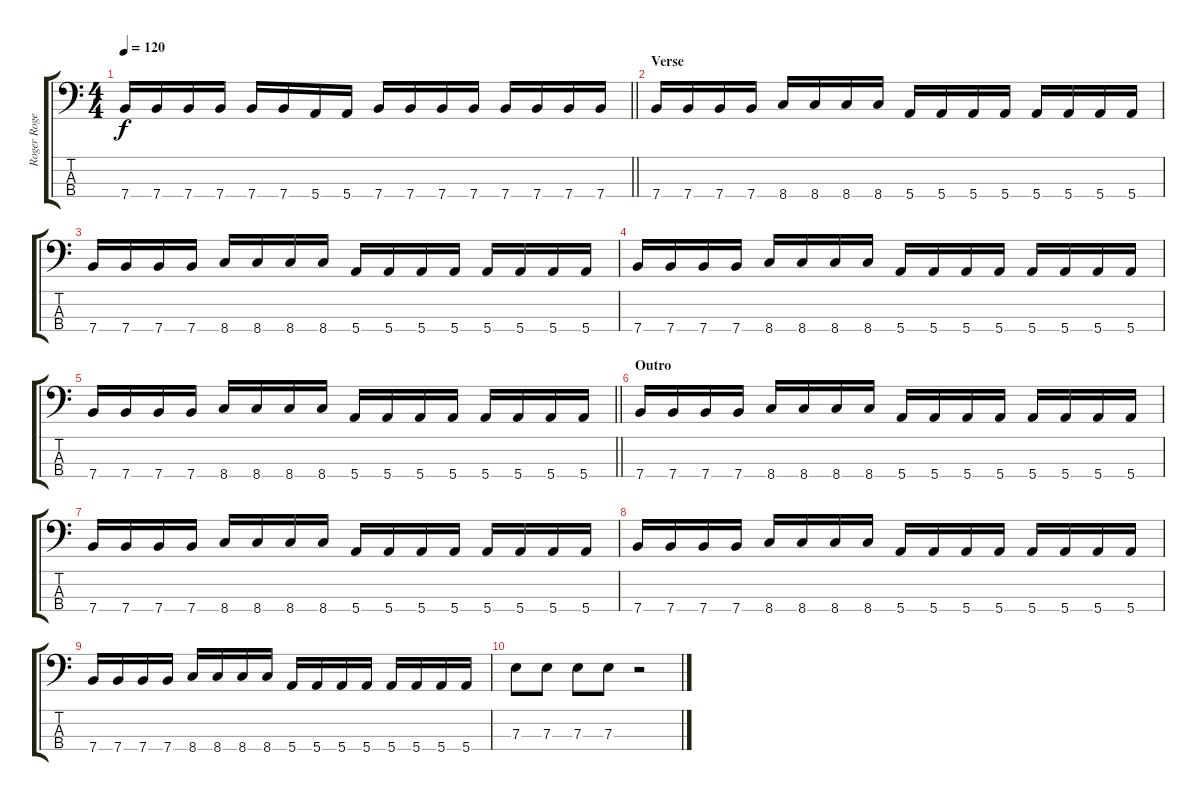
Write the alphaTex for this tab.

\track ("Roger Rogerson" "Roger Roge") {instrument electricbasspick}
\staff {score tabs}
\tuning (G2 D2 A1 E1) {hide}
\ts (4 4)
\tempo 120
\clef f4
\barLineRight lightlight
\ks c
7.4.16{dy f} 7.4.16 7.4.16 7.4.16 7.4.16 7.4.16 5.4.16 5.4.16 7.4.16 7.4.16 7.4.16 7.4.16 7.4.16 7.4.16 7.4.16 7.4.16 |
\section ("" "Verse")
7.4.16 7.4.16 7.4.16 7.4.16 8.4.16 8.4.16 8.4.16 8.4.16 5.4.16 5.4.16 5.4.16 5.4.16 5.4.16 5.4.16 5.4.16 5.4.16 |
7.4.16 7.4.16 7.4.16 7.4.16 8.4.16 8.4.16 8.4.16 8.4.16 5.4.16 5.4.16 5.4.16 5.4.16 5.4.16 5.4.16 5.4.16 5.4.16 |
7.4.16 7.4.16 7.4.16 7.4.16 8.4.16 8.4.16 8.4.16 8.4.16 5.4.16 5.4.16 5.4.16 5.4.16 5.4.16 5.4.16 5.4.16 5.4.16 |
\barLineRight lightlight
7.4.16 7.4.16 7.4.16 7.4.16 8.4.16 8.4.16 8.4.16 8.4.16 5.4.16 5.4.16 5.4.16 5.4.16 5.4.16 5.4.16 5.4.16 5.4.16 |
\section ("" "Outro")
7.4.16 7.4.16 7.4.16 7.4.16 8.4.16 8.4.16 8.4.16 8.4.16 5.4.16 5.4.16 5.4.16 5.4.16 5.4.16 5.4.16 5.4.16 5.4.16 |
7.4.16 7.4.16 7.4.16 7.4.16 8.4.16 8.4.16 8.4.16 8.4.16 5.4.16 5.4.16 5.4.16 5.4.16 5.4.16 5.4.16 5.4.16 5.4.16 |
7.4.16 7.4.16 7.4.16 7.4.16 8.4.16 8.4.16 8.4.16 8.4.16 5.4.16 5.4.16 5.4.16 5.4.16 5.4.16 5.4.16 5.4.16 5.4.16 |
7.4.16 7.4.16 7.4.16 7.4.16 8.4.16 8.4.16 8.4.16 8.4.16 5.4.16 5.4.16 5.4.16 5.4.16 5.4.16 5.4.16 5.4.16 5.4.16 |
7.3.8 7.3.8 7.3.8 7.3.8 r.2
